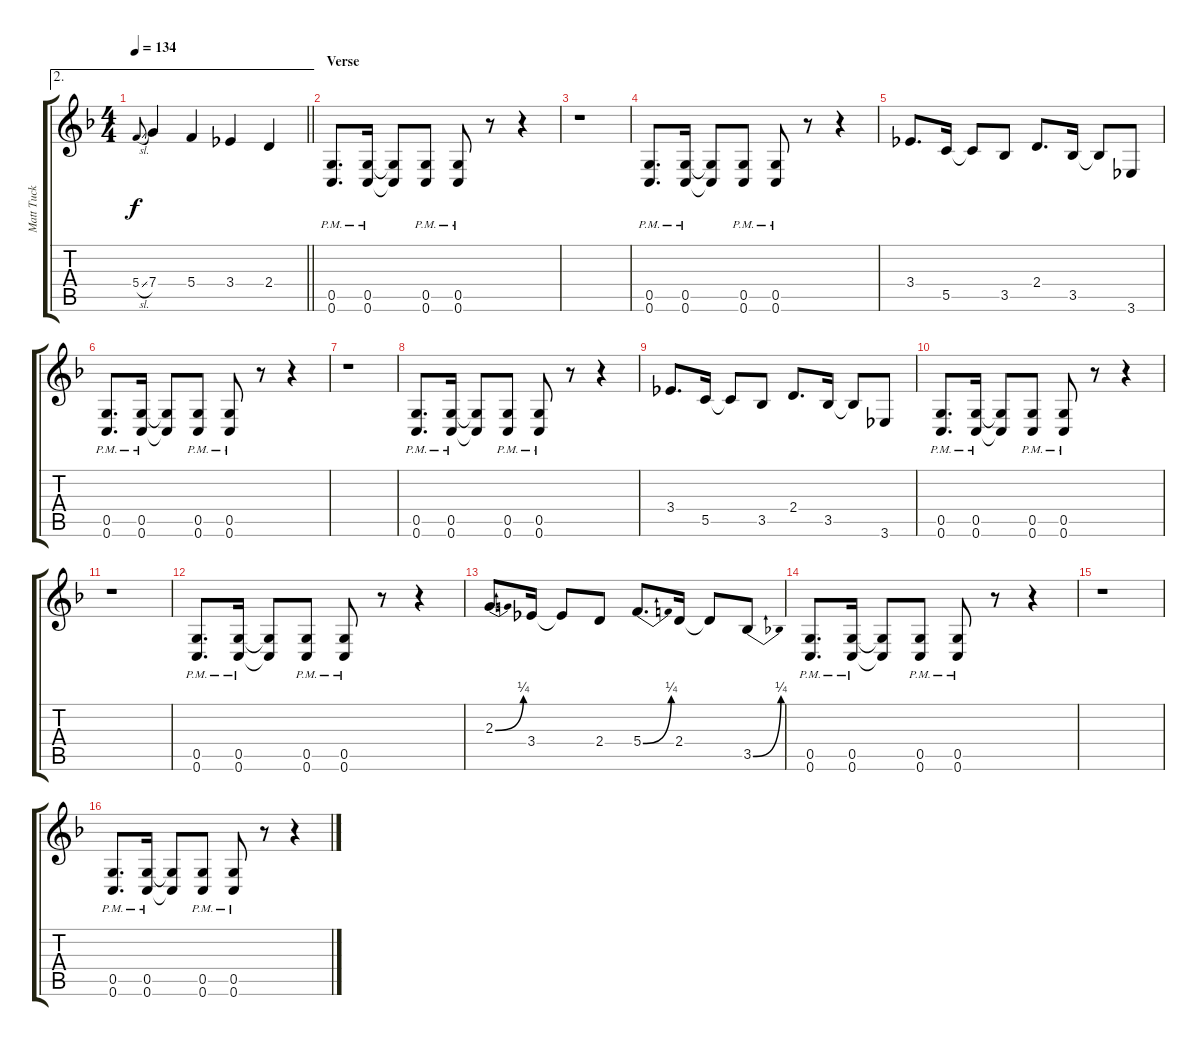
\track ("Matt Tuck (Rhythm)" "Matt Tuck ") {instrument distortionguitar}
\staff {score tabs}
\tuning (D4 A3 F3 C3 G2 C2) {hide}
\ae 2
\ts (4 4)
\tempo 134
\clef g2
\barLineRight lightlight
\ks f
5.4{sl}.8{gr onbeat dy f} 7.4.4 5.4.4 3.4.4 2.4.4 |
\section ("" "Verse")
(0.5{pm} 0.6{pm}).8{d} (0.5{pm} 0.6{pm}).16 (0.5{t} 0.6{t}).8 (0.5{pm} 0.6{pm}).8 (0.5{pm} 0.6{pm}).8 r.8 r.4 |
r.1 |
(0.5{pm} 0.6{pm}).8{d} (0.5{pm} 0.6{pm}).16 (0.5{t} 0.6{t}).8 (0.5{pm} 0.6{pm}).8 (0.5{pm} 0.6{pm}).8 r.8 r.4 |
3.4.8{d} 5.5.16 5.5{t}.8 3.5.8 2.4.8{d} 3.5.16 3.5{t}.8 3.6.8 |
(0.5{pm} 0.6{pm}).8{d} (0.5{pm} 0.6{pm}).16 (0.5{t} 0.6{t}).8 (0.5{pm} 0.6{pm}).8 (0.5{pm} 0.6{pm}).8 r.8 r.4 |
r.1 |
(0.5{pm} 0.6{pm}).8{d} (0.5{pm} 0.6{pm}).16 (0.5{t} 0.6{t}).8 (0.5{pm} 0.6{pm}).8 (0.5{pm} 0.6{pm}).8 r.8 r.4 |
3.4.8{d} 5.5.16 5.5{t}.8 3.5.8 2.4.8{d} 3.5.16 3.5{t}.8 3.6.8 |
(0.5{pm} 0.6{pm}).8{d} (0.5{pm} 0.6{pm}).16 (0.5{t} 0.6{t}).8 (0.5{pm} 0.6{pm}).8 (0.5{pm} 0.6{pm}).8 r.8 r.4 |
r.1 |
(0.5{pm} 0.6{pm}).8{d} (0.5{pm} 0.6{pm}).16 (0.5{t} 0.6{t}).8 (0.5{pm} 0.6{pm}).8 (0.5{pm} 0.6{pm}).8 r.8 r.4 |
2.3{be (bend 0 0 60 1)}.8{d} 3.4.16 3.4{t}.8 2.4.8 5.4{be (bend 0 0 60 1)}.8{d} 2.4.16 2.4{t}.8 3.5{be (bend 0 0 60 1)}.8 |
(0.5{pm} 0.6{pm}).8{d} (0.5{pm} 0.6{pm}).16 (0.5{t} 0.6{t}).8 (0.5{pm} 0.6{pm}).8 (0.5{pm} 0.6{pm}).8 r.8 r.4 |
r.1 |
(0.5{pm} 0.6{pm}).8{d} (0.5{pm} 0.6{pm}).16 (0.5{t} 0.6{t}).8 (0.5{pm} 0.6{pm}).8 (0.5{pm} 0.6{pm}).8 r.8 r.4
